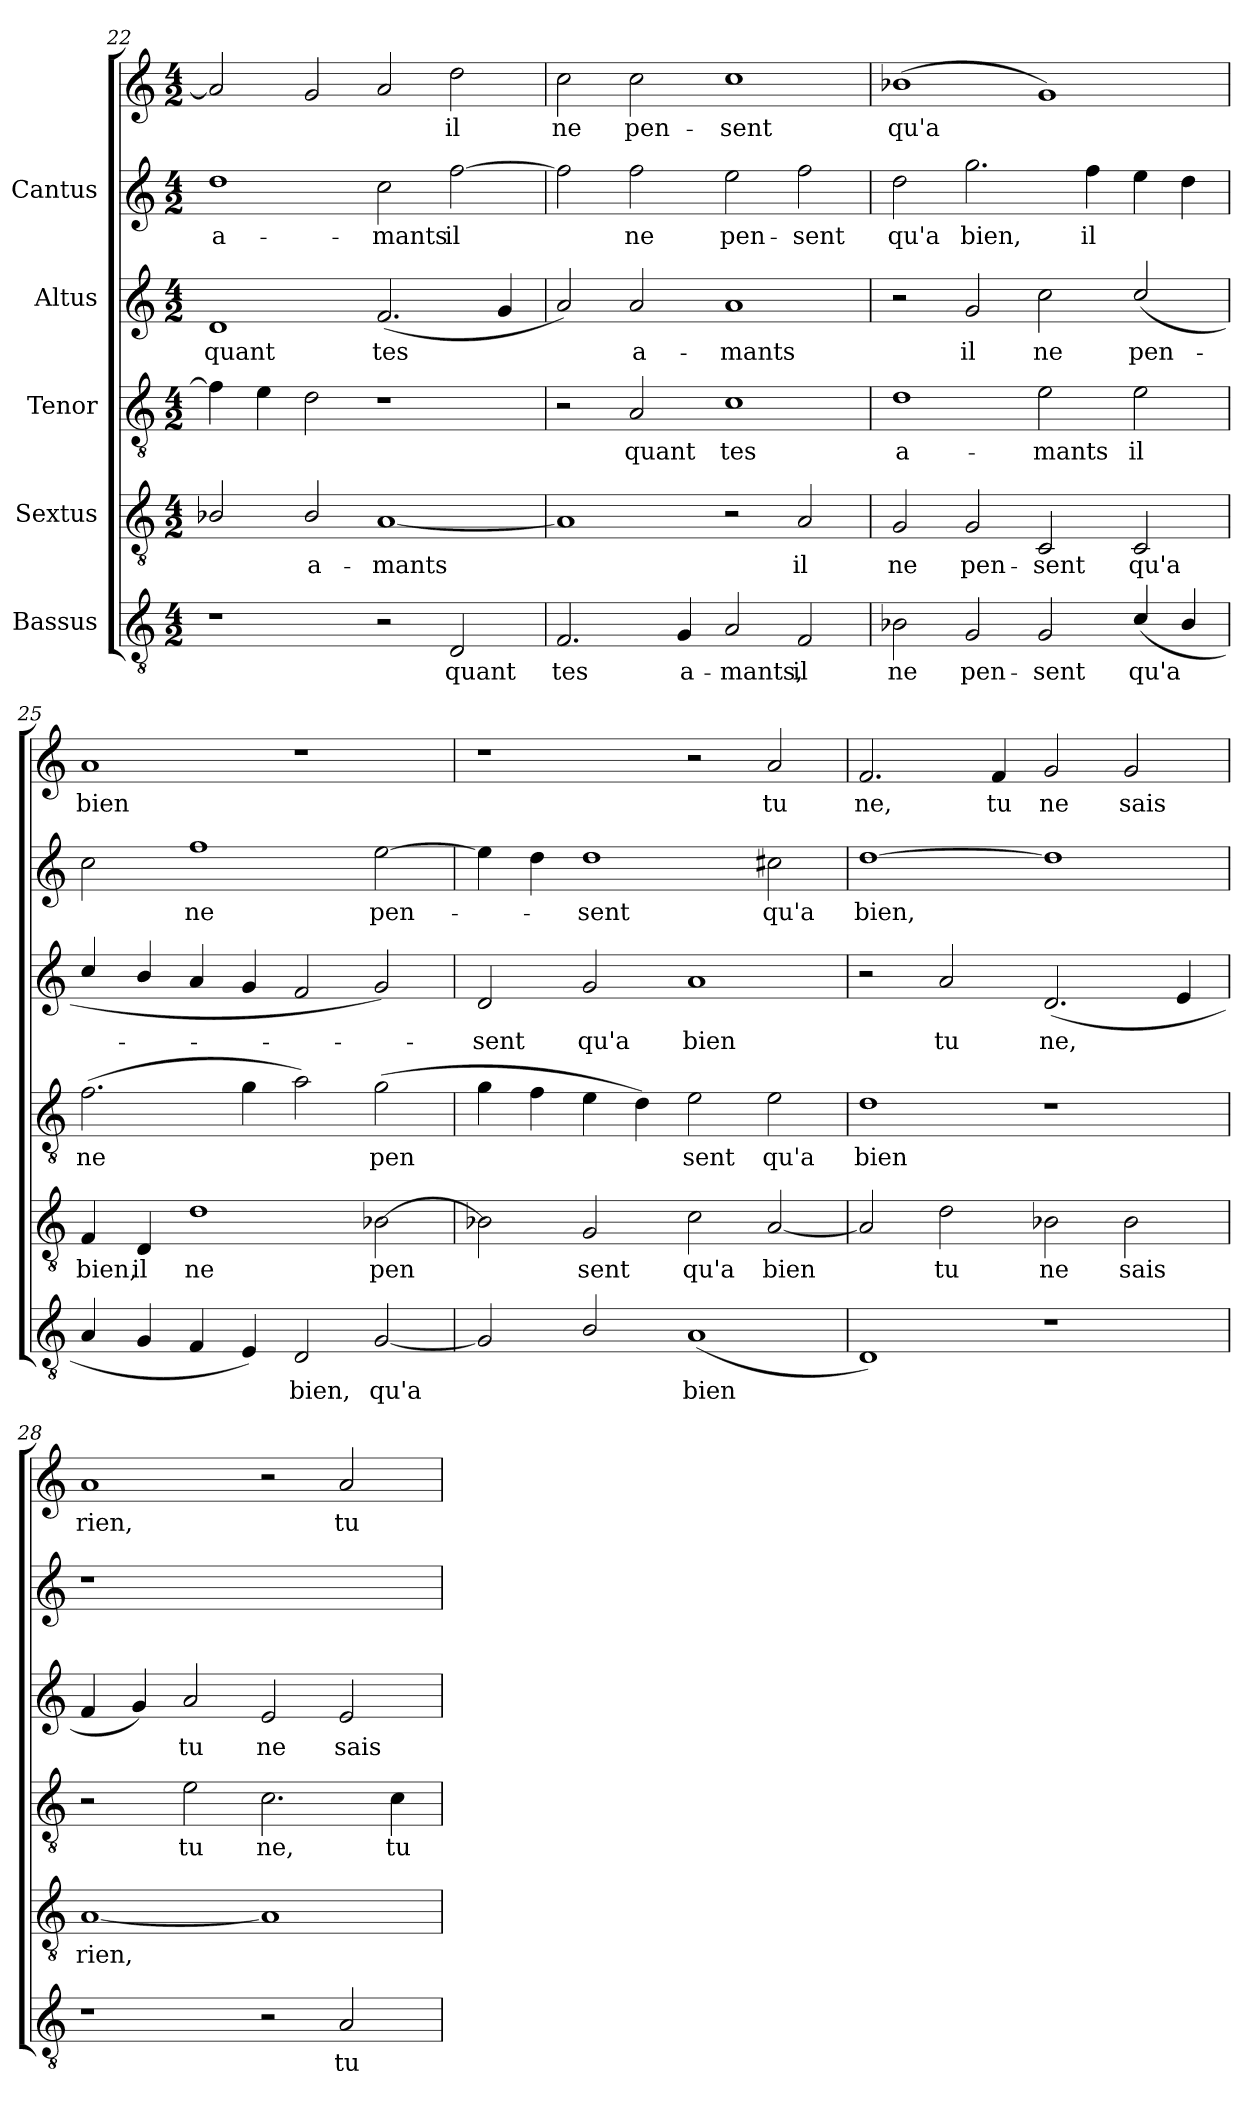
**kern	**text	**kern	**text	**kern	**text	**kern	**text	**kern	**text	**kern	**text
*part5	*part5	*part4	*part4	*part3	*part3	*part2	*part2	*part1	*part1	*part1	*part1
*staff6	*staff6	*staff5	*staff5	*staff4	*staff4	*staff3	*staff3	*staff2	*staff2	*staff1	*staff1
*I"Bassus	*	*I"Sextus	*	*I"Tenor	*	*I"Altus	*	*I"Cantus	*	*	*
*clefGv2	*	*clefGv2	*	*clefGv2	*	*clefG2	*	*clefG2	*	*clefG2	*
*M4/2	*	*M4/2	*	*M4/2	*	*M4/2	*	*M4/2	*	*M4/2	*
=22	=22	=22	=22	=22	=22	=22	=22	=22	=22	=22	=22
!	!	!	!LO:LY:b:cj	!	!	!	!LO:LY:b:cj	!	!LO:LY:b:cj	!	!LO:LY:b:cj
1r	.	2B-X/	.	4f\]	.	1d	quant	1dd	a-	2a/]	.
.	.	.	.	4e\	.	.	.	.	.	.	.
!	!	!	!LO:LY:b:cj	!	!	!	!	!	!	!	!LO:LY:b:cj
.	.	2B-/	a-	2d\	.	.	.	.	.	2g/	.
!	!	!	!LO:LY:b:cj	!	!	!	!LO:LY:b:cj	!	!LO:LY:b:cj	!	!LO:LY:b:cj
2r	.	[<1A	-mants	1r	.	(<2.f/	tes	2cc\	-mants	2a/	.
!	!LO:LY:b:cj	!	!	!	!	!	!	!	!LO:LY:b:cj	!	!LO:LY:b:cj
2D/	quant	.	.	.	.	.	.	[>2ff\	il	2dd\	il
!	!	!	!	!	!	!	!LO:LY:b:cj	!	!	!	!
.	.	.	.	.	.	4g/	.	.	.	.	.
=23	=23	=23	=23	=23	=23	=23	=23	=23	=23	=23	=23
!	!LO:LY:b:cj	!	!LO:LY:b:cj	!	!	!	!LO:LY:b:cj	!	!LO:LY:b:cj	!	!LO:LY:b:cj
2.F/	tes	1A]	.	2r	.	2a/)	.	2ff\]	.	2cc\	ne
!	!	!	!	!	!LO:LY:b:cj	!	!LO:LY:b:cj	!	!LO:LY:b:cj	!	!LO:LY:b:cj
.	.	.	.	2A/	quant	2a/	a-	2ff\	ne	2cc\	pen-
!	!LO:LY:b:cj	!	!	!	!	!	!	!	!	!	!
4G/	a-	.	.	.	.	.	.	.	.	.	.
!	!LO:LY:b:cj	!	!	!	!LO:LY:b:cj	!	!LO:LY:b:cj	!	!LO:LY:b:cj	!	!LO:LY:b:cj
2A/	-mants,	2r	.	1c	tes	1a	-mants	2ee\	pen-	1cc	-sent
!	!LO:LY:b:cj	!	!LO:LY:b:cj	!	!	!	!	!	!LO:LY:b:cj	!	!
2F/	il	2A/	il	.	.	.	.	2ff\	-sent	.	.
!!LO:PB:g=z
=24	=24	=24	=24	=24	=24	=24	=24	=24	=24	=24	=24
!	!LO:LY:b:cj	!	!LO:LY:b:cj	!	!LO:LY:b:cj	!	!	!	!LO:LY:b:cj	!	!LO:LY:b:cj
2B-X\	ne	2G/	ne	1d	a-	2r	.	2dd\	qu'a	(>1b-X	qu'a
!	!LO:LY:b:cj	!	!LO:LY:b:cj	!	!	!	!LO:LY:b:cj	!	!LO:LY:b:cj	!	!
2G/	pen-	2G/	pen-	.	.	2g/	il	2.gg\	bien,	.	.
!	!LO:LY:b:cj	!	!LO:LY:b:cj	!	!LO:LY:b:cj	!	!LO:LY:b:cj	!	!	!	!LO:LY:b:cj
2G/	-sent	2C/	-sent	2e\	-mants	2cc\	ne	.	.	1g)	.
!	!	!	!	!	!	!	!	!	!LO:LY:b:cj	!	!
.	.	.	.	.	.	.	.	4ff\	il	.	.
!	!LO:LY:b:cj	!	!LO:LY:b:cj	!	!LO:LY:b:cj	!	!LO:LY:b:cj	!	!LO:LY:b:cj	!	!
(<4c/	qu'a	2C/	qu'a	2e\	il	(<2cc/	pen-	4ee\	.	.	.
!	!LO:LY:b:cj	!	!	!	!	!	!	!	!LO:LY:b:cj	!	!
4B-/	.	.	.	.	.	.	.	4dd\	.	.	.
=25	=25	=25	=25	=25	=25	=25	=25	=25	=25	=25	=25
!	!LO:LY:b:cj	!	!LO:LY:b:cj	!	!LO:LY:b:cj	!	!	!	!LO:LY:b:cj	!	!LO:LY:b:cj
4A/	.	4F/	bien,	(>2.f\	ne	4cc/	.	2cc\	.	1a	bien
!	!LO:LY:b:cj	!	!LO:LY:b:cj	!	!	!	!	!	!	!	!
4G/	.	4D/	il	.	.	4b/	.	.	.	.	.
!	!LO:LY:b:cj	!	!LO:LY:b:cj	!	!	!	!	!	!LO:LY:b:cj	!	!
4F/	.	1d	ne	.	.	4a/	.	1ff	ne	.	.
!	!LO:LY:b:cj	!	!	!	!LO:LY:b:cj	!	!	!	!	!	!
4E/)	.	.	.	4g\	.	4g/	.	.	.	.	.
!	!LO:LY:b:cj	!	!	!	!LO:LY:b:cj	!	!	!	!	!	!
2D/	bien,	.	.	2a\)	.	2f/	.	.	.	1r	.
!	!LO:LY:b:cj	!	!LO:LY:b:cj	!	!LO:LY:b:cj	!	!	!	!LO:LY:b:cj	!	!
[<2G/	qu'a	[>2B-X\	pen-	(>2g\	pen-	2g/)	.	[>2ee\	pen-	.	.
=26	=26	=26	=26	=26	=26	=26	=26	=26	=26	=26	=26
!	!LO:LY:b:cj	!	!LO:LY:b:cj	!	!LO:LY:b:cj	!	!LO:LY:b:cj	!	!LO:LY:b:cj	!	!
2G/]	.	2B-X\]	-	4g\	-	2d/	-sent	4ee\]	.	1r	.
!	!	!	!	!	!LO:LY:b:cj	!	!	!	!LO:LY:b:cj	!	!
.	.	.	.	4f\	.	.	.	4dd\	.	.	.
!	!LO:LY:b:cj	!	!LO:LY:b:cj	!	!LO:LY:b:cj	!	!LO:LY:b:cj	!	!LO:LY:b:cj	!	!
2B/	.	2G/	sent	4e\	.	2g/	qu'a	1dd	sent	.	.
!	!	!	!	!	!LO:LY:b:cj	!	!	!	!	!	!
.	.	.	.	4d\)	.	.	.	.	.	.	.
!	!LO:LY:b:cj	!	!LO:LY:b:cj	!	!LO:LY:b:cj	!	!LO:LY:b:cj	!	!	!	!
(>1A	bien	2c\	qu'a	2e\	sent	1a	bien	.	.	2r	.
!	!	!	!LO:LY:b:cj	!	!LO:LY:b:cj	!	!	!	!LO:LY:b:cj	!	!LO:LY:b:cj
.	.	[<2A/	bien	2e\	qu'a	.	.	2cc#X\	qu'a	2a/	-tu
!!LO:LB:g=z
=27	=27	=27	=27	=27	=27	=27	=27	=27	=27	=27	=27
!	!	!	!LO:LY:b:cj	!	!LO:LY:b:cj	!	!	!	!LO:LY:b:cj	!	!LO:LY:b:cj
1D)	.	2A/]	.	1d	bien	2r	.	[>1dd	bien,	2.f/	ne,
!	!	!	!LO:LY:b:cj	!	!	!	!LO:LY:b:cj	!	!	!	!
.	.	2d\	tu	.	.	2a/	tu	.	.	.	.
!	!	!	!	!	!	!	!	!	!	!	!LO:LY:b:cj
.	.	.	.	.	.	.	.	.	.	4f/	tu
!	!	!	!LO:LY:b:cj	!	!	!	!LO:LY:b:cj	!	!LO:LY:b:cj	!	!LO:LY:b:cj
1r	.	2B-X\	ne	1r	.	(<2.d/	ne,	1dd]	.	2g/	ne
!	!	!	!LO:LY:b:cj	!	!	!	!	!	!	!	!LO:LY:b:cj
.	.	2B-\	sais	.	.	.	.	.	.	2g/	sais
!	!	!	!	!	!	!	!LO:LY:b:cj	!	!	!	!
.	.	.	.	.	.	4e/	.	.	.	.	.
=28	=28	=28	=28	=28	=28	=28	=28	=28	=28	=28	=28
!	!	!	!LO:LY:b:cj	!	!	!	!LO:LY:b:cj	!	!	!	!LO:LY:b:cj
1r	.	[<1A	rien,	2r	.	4f/	.	1r	.	1a	rien,
!	!	!	!	!	!	!	!LO:LY:b:cj	!	!	!	!
.	.	.	.	.	.	4g/)	.	.	.	.	.
!	!	!	!	!	!LO:LY:b:cj	!	!LO:LY:b:cj	!	!	!	!
.	.	.	.	2e\	tu	2a/	tu	.	.	.	.
!	!	!	!LO:LY:b:cj	!	!LO:LY:b:cj	!	!LO:LY:b:cj	!	!	!	!
2r	.	1A]	.	2.c\	ne,	2e/	ne	1ryy	.	2r	.
!	!LO:LY:b:cj	!	!	!	!	!	!LO:LY:b:cj	!	!	!	!LO:LY:b:cj
2A/	tu	.	.	.	.	2e/	sais	.	.	2a/	tu
!	!	!	!	!	!LO:LY:b:cj	!	!	!	!	!	!
.	.	.	.	4c\	tu	.	.	.	.	.	.
=	=	=	=	=	=	=	=	=	=	=	=
*-	*-	*-	*-	*-	*-	*-	*-	*-	*-	*-	*-
